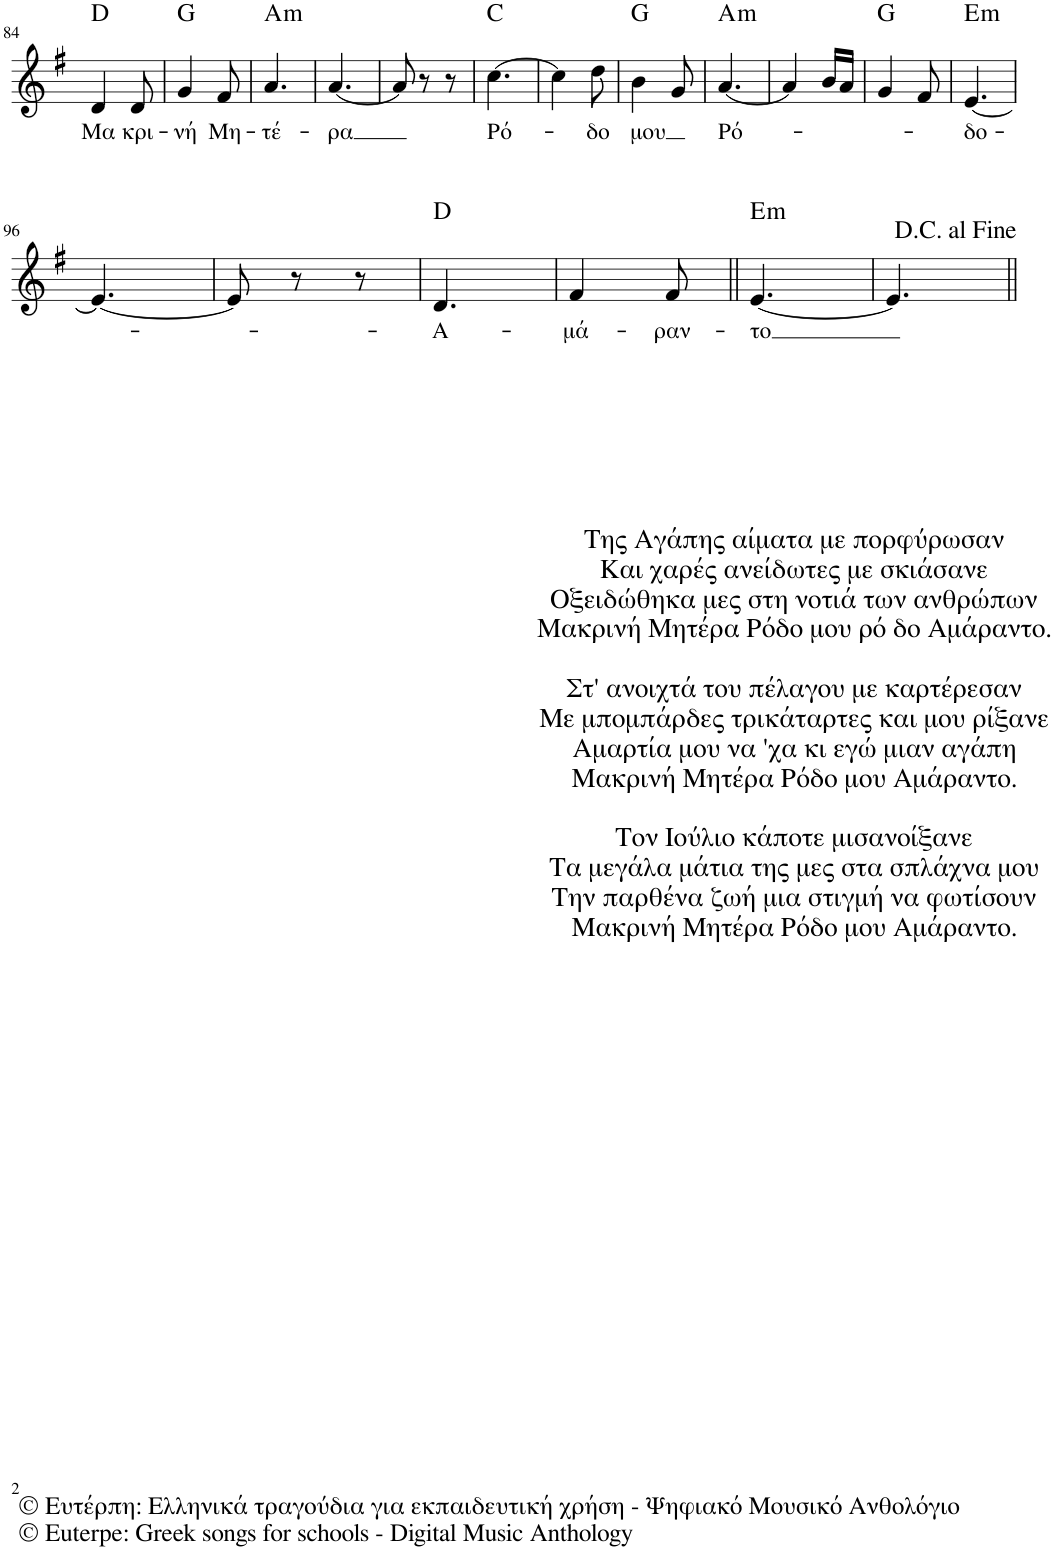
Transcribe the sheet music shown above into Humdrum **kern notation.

**kern	**text	**harte
*part1	*part1	*part1
*staff1	*staff1	*
*I"Piano	*	*
*I'Pno.	*	*
!!LO:PB:g=z
*clefG2	*	*
*k[f#]	*	*
*M3/8	*	*
=84	=84	=84
!	!LO:LY:b	!
4d/	Μα	D:maj
!	!LO:LY:b	!
8d/	-κρι-	.
=85	=85	=85
!	!LO:LY:b	!
4g/	-νή	G:maj
!	!LO:LY:b	!
8f#/	Μη-	.
=86	=86	=86
!	!LO:LY:b	!LO:H:kt=m
4.a/	-τέ-	A:min
=87	=87	=87
!	!LO:LY:b	!
[4.a/	-ρα	.
=88	=88	=88
8a/]	.	.
8r	.	.
8r	.	.
=89	=89	=89
!	!LO:LY:b	!
[4.cc\	Ρό-	C:maj
=90	=90	=90
4cc\]	.	.
!	!LO:LY:b	!
8dd\	-δο	.
=91	=91	=91
!	!LO:LY:b	!
4b\	μου	G:maj
8g/	.	.
=92	=92	=92
!	!LO:LY:b	!LO:H:kt=m
[4.a/	Ρό-	A:min
=93	=93	=93
4a/]	.	.
16b/LL	.	.
16a/JJ	.	.
=94	=94	=94
4g/	.	G:maj
8f#/	.	.
=95	=95	=95
!	!LO:LY:b	!LO:H:kt=m
[4.e/	-δο-	E:min
!!LO:LB:g=z
=96	=96	=96
!LO:TX:b:t=© Ευτέρπη&colon; Ελληνικά τραγούδια για εκπαιδευτική χρήση ‐ Ψηφιακό Μουσικό Ανθολόγιο	!	!
!LO:TX:b:t=© Euterpe&colon; Greek songs for schools ‐ Digital Music Anthology	!	!
!LO:TX:b:t=Της Aγάπης αίματα με πορφύρωσαν	!	!
!LO:TX:b:t=Και χαρές ανείδωτες με σκιάσανε	!	!
!LO:TX:b:t=Οξειδώθηκα μες στη νοτιά των ανθρώπων	!	!
!LO:TX:b:t=Μακρινή Μητέρα Ρόδο μου ρό δο Αμάραντο.	!	!
!LO:TX:b:t=Στ' ανοιχτά του πέλαγου με καρτέρεσαν	!	!
!LO:TX:b:t=Με μπομπάρδες τρικάταρτες και μου ρίξανε	!	!
!LO:TX:b:t=Αμαρτία μου να 'χα κι εγώ μιαν αγάπη	!	!
!LO:TX:b:t=Μακρινή Μητέρα Ρόδο μου Αμάραντο.	!	!
!LO:TX:b:t=Τον Ιούλιο κάποτε μισανοίξανε	!	!
!LO:TX:b:t=Τα μεγάλα μάτια της μες στα σπλάχνα μου	!	!
!LO:TX:b:t=Την παρθένα ζωή μια στιγμή να φωτίσουν	!	!
!LO:TX:b:t=Μακρινή Μητέρα Ρόδο μου Αμάραντο.	!	!
4.e/_	.	.
=97	=97	=97
8e/]	.	.
8r	.	.
8r	.	.
=98	=98	=98
!	!LO:LY:b	!
4.d/	-Α-	D:maj
=99	=99	=99
!	!LO:LY:b	!
4f#/	-μά-	.
!	!LO:LY:b	!
8f#/	-ραν-	.
=100||	=100||	=100||
!	!LO:LY:b	!LO:H:kt=m
[4.e/	-το	E:min
=101	=101	=101
4.e/]	.	.
=||	=||	=||
*-	*-	*-
